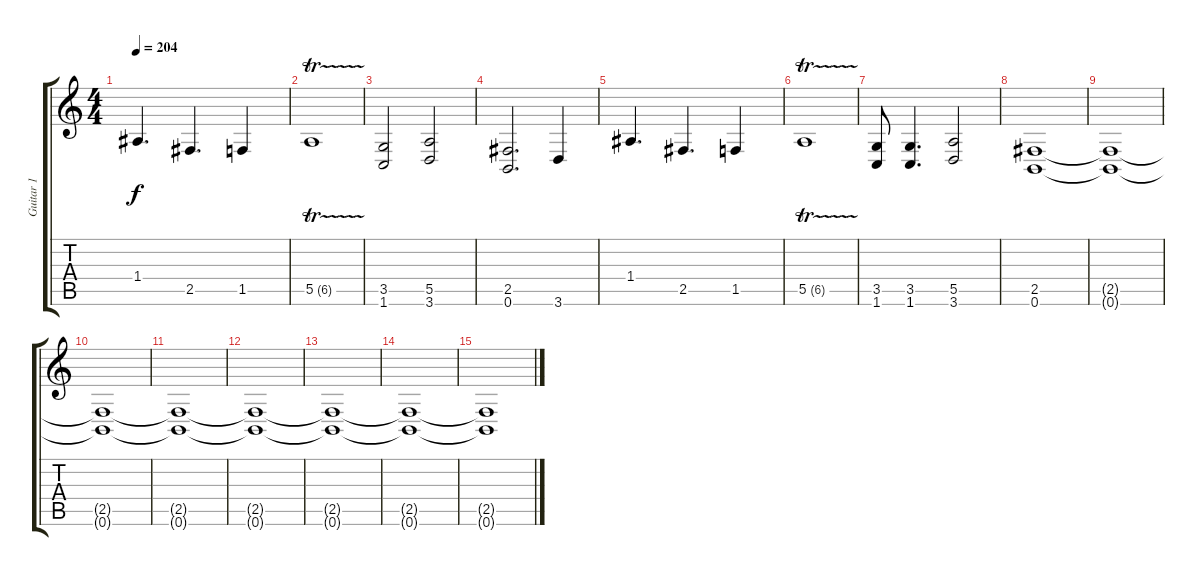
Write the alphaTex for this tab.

\track ("Guitar 1" "Guitar 1") {instrument distortionguitar}
\staff {score tabs}
\tuning (B3 Gb3 D3 A2 E2 B1) {hide}
\ts (4 4)
\tempo 204
\clef g2
\ks c
1.4.4{d dy f} 2.5.4{d} 1.5.4 |
5.5{tr (6 16)}.1 |
(3.5 1.6).2 (5.5 3.6).2 |
(2.5 0.6).2{d} 3.6.4 |
1.4.4{d} 2.5.4{d} 1.5.4 |
5.5{tr (6 16)}.1 |
(3.5 1.6).8 (3.5 1.6).4{d} (5.5 3.6).2 |
(2.5 0.6).1 |
(2.5{t} 0.6{t}).1 |
(2.5{t} 0.6{t}).1 |
(2.5{t} 0.6{t}).1 |
(2.5{t} 0.6{t}).1 |
(2.5{t} 0.6{t}).1 |
(2.5{t} 0.6{t}).1 |
(2.5{t} 0.6{t}).1{volume 0}
